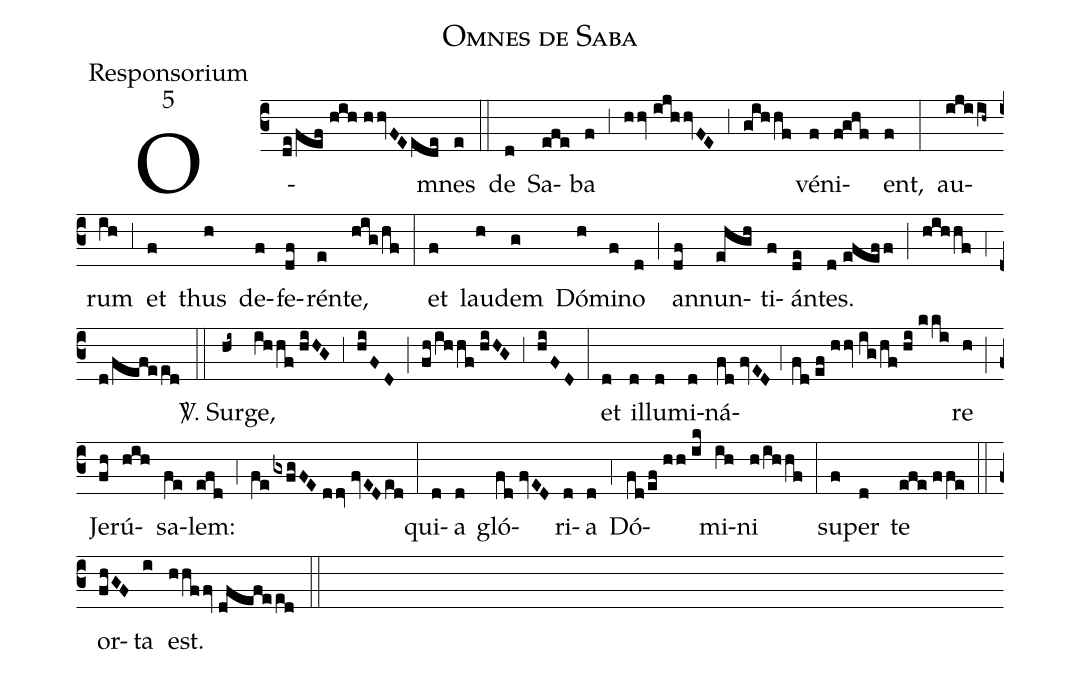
name:Omnes de Saba;
office-part:Responsorium;
mode:5;
%%
(c3) O(de/fef//hih//hhvFEede)mnes(e) (::)
de(d) Sa(efe)ba(f) (,3) (hhv//ijhhvFE) (,3) (gihhf) vé(f)ni(f!ghf)ent,(f) (:)
au(ijiih~)rum(ih) (,3) et(f) thus(h) de(f)fe(df)rén(e)te,(hig/hf) (:)
et(f) lau(h)dem(g) Dó(h)mi(f)no(d) (;) an(df)nun(ehgh)ti(f)án(de)tes.(d//efeff) (;) (hihhf) (,4) (d/fefeed) (::)

<sp>V/</sp>. Sur(hi~)ge,(ihhf//hiHG) (,3) (hiFD) (;) (fh/ihhf//hiHG) (,3) (hiFD) (:)
et(d) il(d)lu(d)mi(d)ná(fd//fvED;4fd//ef//hhv//ig/hf//hi//kki)re(h) (;) Je(fh)rú(hih)sa(fe)lem:(efd) (,4) (fe/gxfgFE//ddv//fvED/ed) (:)
qui(d)a(d) gló(fd//fvED)ri(d)a(d) (,4) Dó(fd/ef//hh//ik)mi(ih)ni(h/ihhf) (:)
su(f)per(d) te(efe//ffe) (::)
or(fhGF)ta(i) est.(hhffv//dfefeed) (::)
